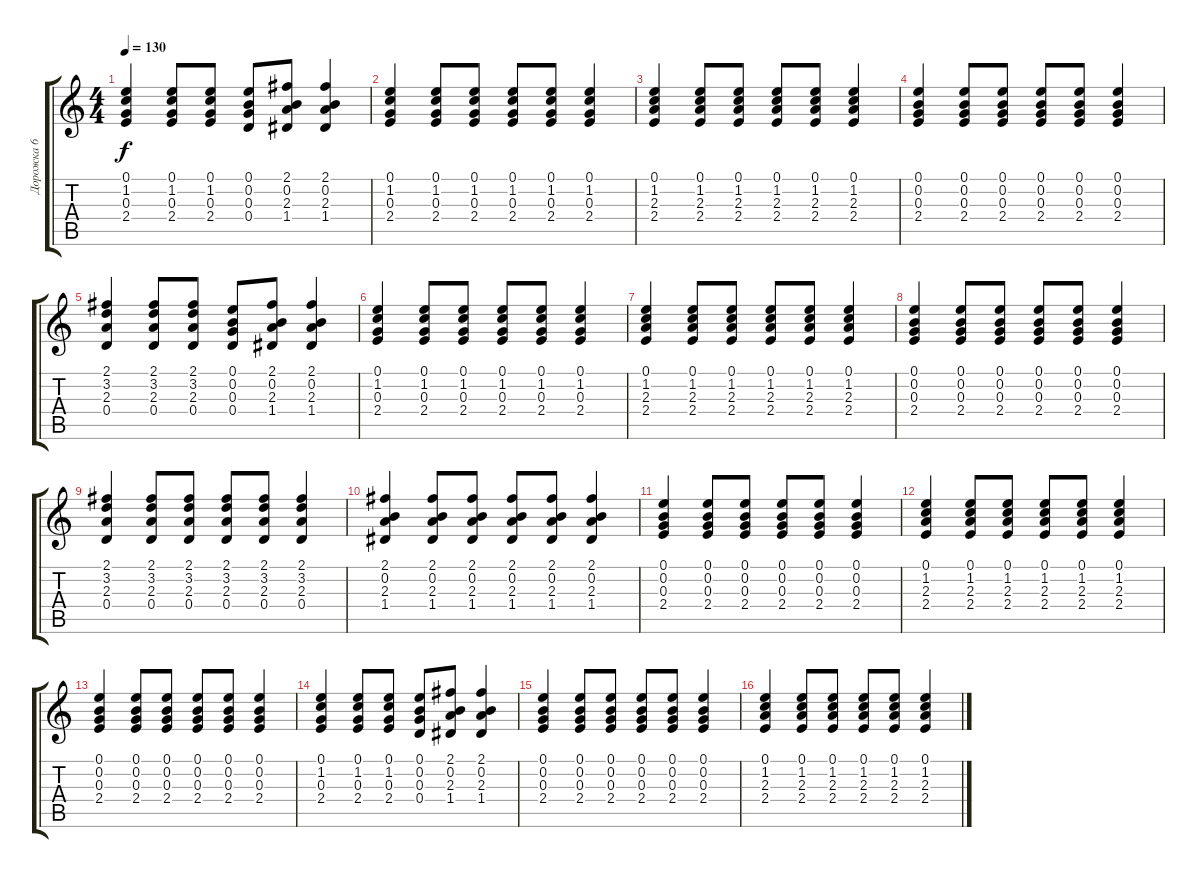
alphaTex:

\track ("Дорожка 6" "Дорожка 6") {instrument acousticguitarsteel}
\staff {score tabs}
\tuning (E4 B3 G3 D3 A2 E2) {hide}
\ts (4 4)
\tempo 130
\clef g2
\ks c
(0.1 1.2 0.3 2.4).4{dy f} (0.1 1.2 0.3 2.4).8 (0.1 1.2 0.3 2.4).8 (0.1 0.2 0.3 0.4).8 (2.1 0.2 2.3 1.4).8 (2.1 0.2 2.3 1.4).4 |
(0.1 1.2 0.3 2.4).4 (0.1 1.2 0.3 2.4).8 (0.1 1.2 0.3 2.4).8 (0.1 1.2 0.3 2.4).8 (0.1 1.2 0.3 2.4).8 (0.1 1.2 0.3 2.4).4 |
(0.1 1.2 2.3 2.4).4 (0.1 1.2 2.3 2.4).8 (0.1 1.2 2.3 2.4).8 (0.1 1.2 2.3 2.4).8 (0.1 1.2 2.3 2.4).8 (0.1 1.2 2.3 2.4).4 |
(0.1 0.2 0.3 2.4).4 (0.1 0.2 0.3 2.4).8 (0.1 0.2 0.3 2.4).8 (0.1 0.2 0.3 2.4).8 (0.1 0.2 0.3 2.4).8 (0.1 0.2 0.3 2.4).4 |
(2.1 3.2 2.3 0.4).4 (2.1 3.2 2.3 0.4).8 (2.1 3.2 2.3 0.4).8 (0.1 0.2 0.3 0.4).8 (2.1 0.2 2.3 1.4).8 (2.1 0.2 2.3 1.4).4 |
(0.1 1.2 0.3 2.4).4 (0.1 1.2 0.3 2.4).8 (0.1 1.2 0.3 2.4).8 (0.1 1.2 0.3 2.4).8 (0.1 1.2 0.3 2.4).8 (0.1 1.2 0.3 2.4).4 |
(0.1 1.2 2.3 2.4).4 (0.1 1.2 2.3 2.4).8 (0.1 1.2 2.3 2.4).8 (0.1 1.2 2.3 2.4).8 (0.1 1.2 2.3 2.4).8 (0.1 1.2 2.3 2.4).4 |
(0.1 0.2 0.3 2.4).4 (0.1 0.2 0.3 2.4).8 (0.1 0.2 0.3 2.4).8 (0.1 0.2 0.3 2.4).8 (0.1 0.2 0.3 2.4).8 (0.1 0.2 0.3 2.4).4 |
(2.1 3.2 2.3 0.4).4 (2.1 3.2 2.3 0.4).8 (2.1 3.2 2.3 0.4).8 (2.1 3.2 2.3 0.4).8 (2.1 3.2 2.3 0.4).8 (2.1 3.2 2.3 0.4).4 |
(2.1 0.2 2.3 1.4).4 (2.1 0.2 2.3 1.4).8 (2.1 0.2 2.3 1.4).8 (2.1 0.2 2.3 1.4).8 (2.1 0.2 2.3 1.4).8 (2.1 0.2 2.3 1.4).4 |
(0.1 0.2 0.3 2.4).4 (0.1 0.2 0.3 2.4).8 (0.1 0.2 0.3 2.4).8 (0.1 0.2 0.3 2.4).8 (0.1 0.2 0.3 2.4).8 (0.1 0.2 0.3 2.4).4 |
(0.1 1.2 2.3 2.4).4 (0.1 1.2 2.3 2.4).8 (0.1 1.2 2.3 2.4).8 (0.1 1.2 2.3 2.4).8 (0.1 1.2 2.3 2.4).8 (0.1 1.2 2.3 2.4).4 |
(0.1 0.2 0.3 2.4).4 (0.1 0.2 0.3 2.4).8 (0.1 0.2 0.3 2.4).8 (0.1 0.2 0.3 2.4).8 (0.1 0.2 0.3 2.4).8 (0.1 0.2 0.3 2.4).4 |
(0.1 1.2 0.3 2.4).4 (0.1 1.2 0.3 2.4).8 (0.1 1.2 0.3 2.4).8 (0.1 0.2 0.3 0.4).8 (2.1 0.2 2.3 1.4).8 (2.1 0.2 2.3 1.4).4 |
(0.1 0.2 0.3 2.4).4 (0.1 0.2 0.3 2.4).8 (0.1 0.2 0.3 2.4).8 (0.1 0.2 0.3 2.4).8 (0.1 0.2 0.3 2.4).8 (0.1 0.2 0.3 2.4).4 |
(0.1 1.2 2.3 2.4).4 (0.1 1.2 2.3 2.4).8 (0.1 1.2 2.3 2.4).8 (0.1 1.2 2.3 2.4).8 (0.1 1.2 2.3 2.4).8 (0.1 1.2 2.3 2.4).4
